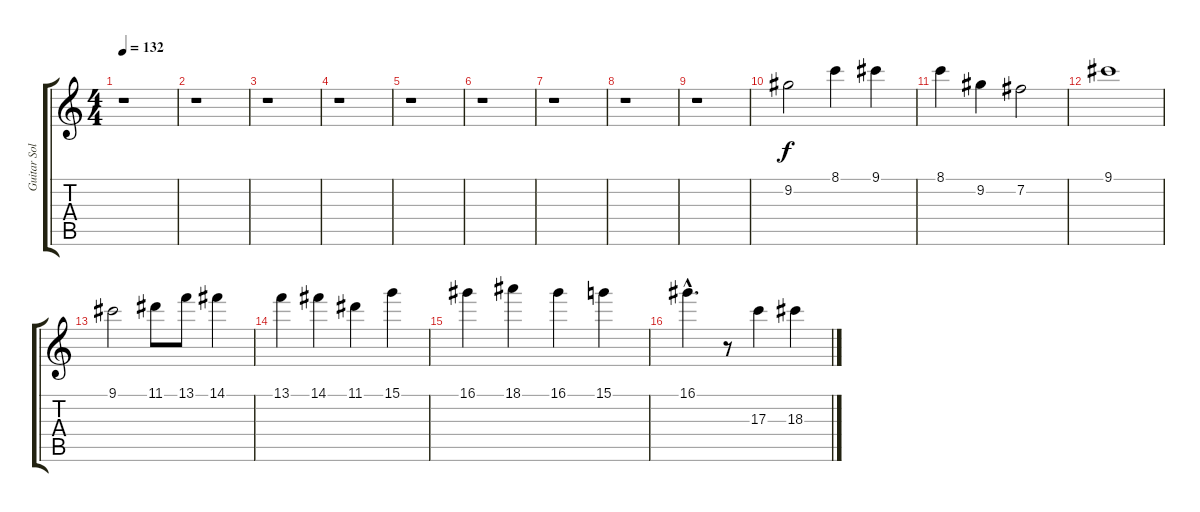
\track ("Guitar Solo" "Guitar Sol") {instrument overdrivenguitar}
\staff {score tabs}
\tuning (E4 B3 G3 D3 A2 E2) {hide}
\ts (4 4)
\tempo 132
\clef g2
\ks c
r.1{dy f} |
r.1 |
r.1 |
r.1 |
r.1 |
r.1 |
r.1 |
r.1 |
r.1 |
9.2.2 8.1.4 9.1.4 |
8.1.4 9.2.4 7.2.2 |
9.1.1 |
9.1.2 11.1.8 13.1.8 14.1.4 |
13.1.4 14.1.4 11.1.4 15.1.4 |
16.1.4 18.1.4 16.1.4 15.1.4 |
16.1{hac}.4{d} r.8 17.3.4 18.3.4
